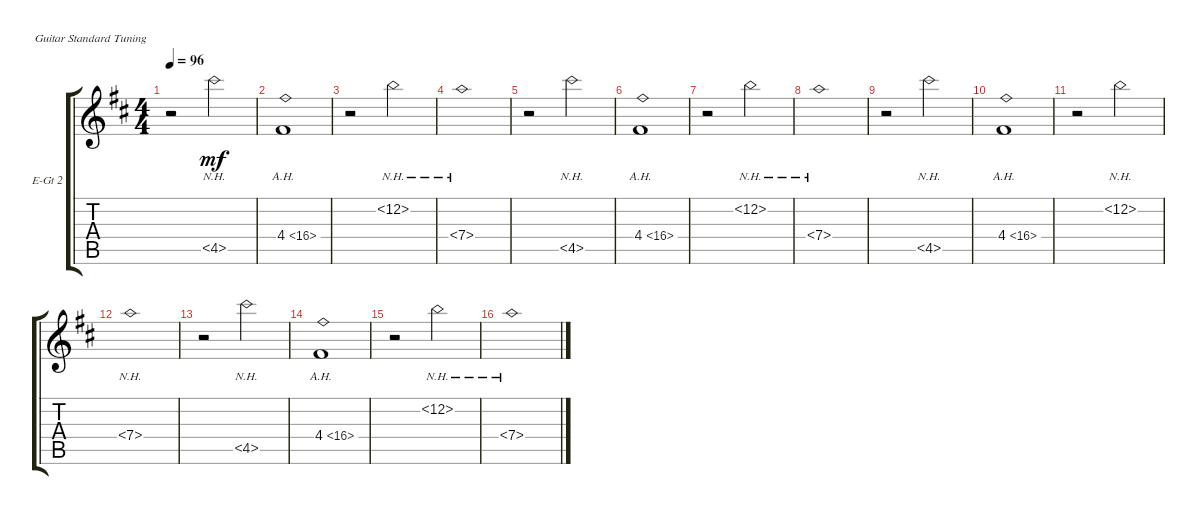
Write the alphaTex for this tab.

\defaultSystemsLayout 4
\bracketExtendMode groupsimilarinstruments
\firstSystemTrackNameOrientation horizontal
\otherSystemsTrackNameOrientation horizontal
\track ("Electric Guitar 2" "E-Gt 2") {instrument electricguitarclean}
\staff {score tabs}
\tuning (E4 B3 G3 D3 A2 E2)
\ts (4 4)
\tempo 96
\clef g2
\ks d
r.2{dy mf} 4.5{nh}.2 |
4.4{ah 12}.1 |
r.2 12.2{nh}.2 |
7.4{nh}.1 |
r.2 4.5{nh}.2 |
4.4{ah 12}.1 |
r.2 12.2{nh}.2 |
7.4{nh}.1 |
r.2 4.5{nh}.2 |
4.4{ah 12}.1 |
r.2 12.2{nh}.2 |
7.4{nh}.1 |
r.2 4.5{nh}.2 |
4.4{ah 12}.1 |
r.2 12.2{nh}.2 |
7.4{nh}.1
